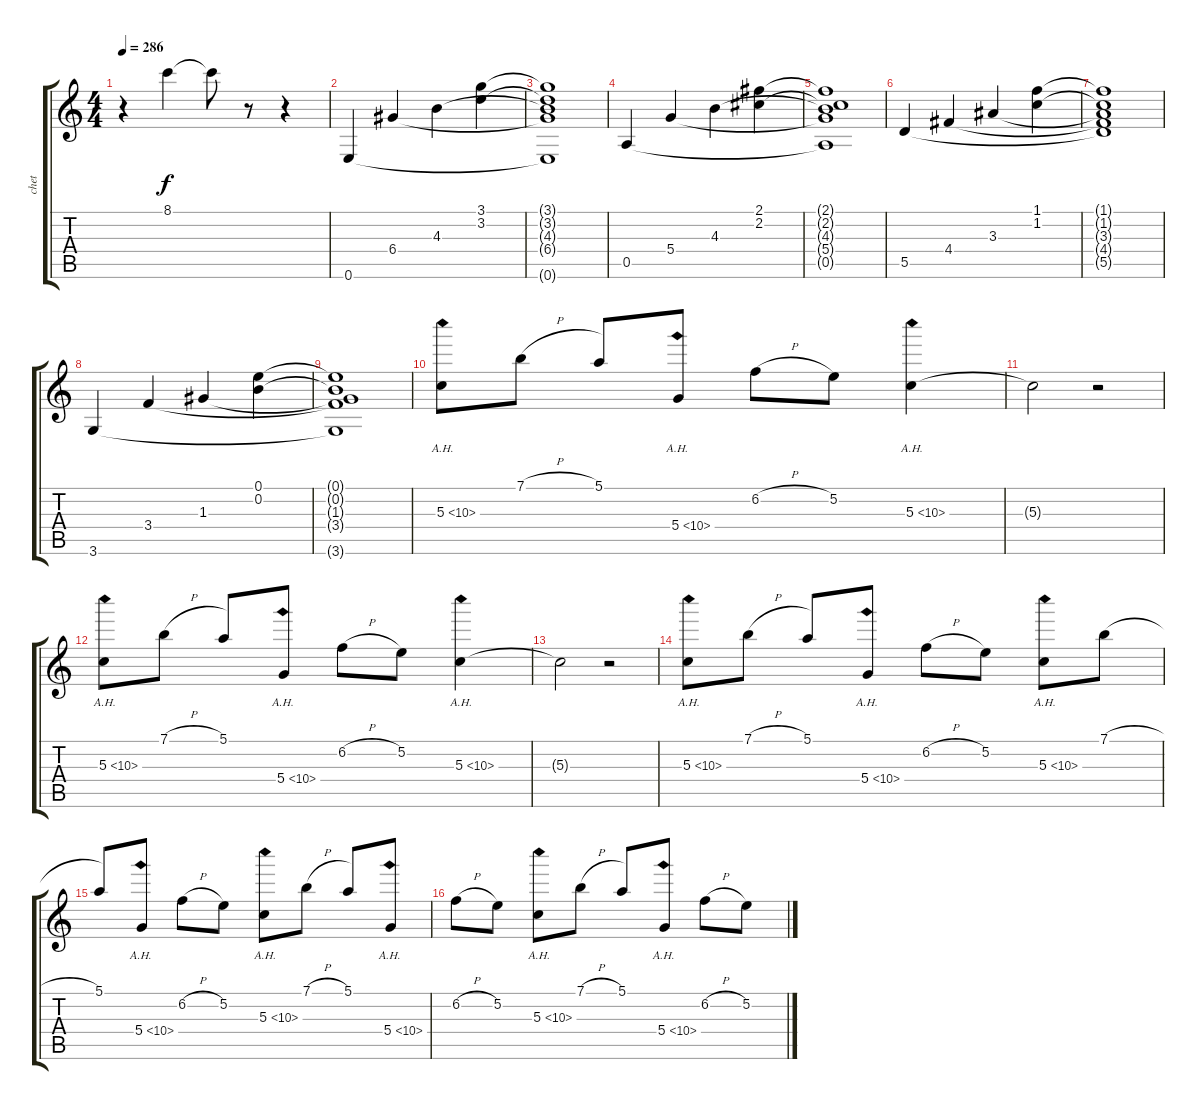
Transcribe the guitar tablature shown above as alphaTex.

\track ("chet" "chet") {instrument acousticguitarnylon}
\staff {score tabs}
\tuning (E4 B3 G3 D3 A2 E2) {hide}
\ts (4 4)
\tempo 286
\clef g2
\ks c
r.4{dy f} 8.1.4 8.1{t}.8 r.8 r.4 |
0.6.4 6.4.4 4.3.4 (3.1 3.2).4 |
(3.1{t} 3.2{t} 4.3{t} 6.4{t} 0.6{t}).1 |
0.5.4 5.4.4 4.3.4 (2.1 2.2).4 |
(2.1{t} 2.2{t} 4.3{t} 5.4{t} 0.5{t}).1 |
5.5.4 4.4.4 3.3.4 (1.1 1.2).4 |
(1.1{t} 1.2{t} 3.3{t} 4.4{t} 5.5{t}).1 |
3.6.4 3.4.4 1.3.4 (0.1 0.2).4 |
(0.1{t} 0.2{t} 1.3{t} 3.4{t} 3.6{t}).1 |
5.3{ah 5}.8 7.1{h}.8 5.1.8 5.4{ah 5}.8 6.2{h}.8 5.2.8 5.3{ah 5}.4 |
5.3{t}.2 r.2 |
5.3{ah 5}.8 7.1{h}.8 5.1.8 5.4{ah 5}.8 6.2{h}.8 5.2.8 5.3{ah 5}.4 |
5.3{t}.2 r.2 |
5.3{ah 5}.8 7.1{h}.8 5.1.8 5.4{ah 5}.8 6.2{h}.8 5.2.8 5.3{ah 5}.8 7.1{h}.8 |
5.1.8 5.4{ah 5}.8 6.2{h}.8 5.2.8 5.3{ah 5}.8 7.1{h}.8 5.1.8 5.4{ah 5}.8 |
6.2{h}.8 5.2.8 5.3{ah 5}.8 7.1{h}.8 5.1.8 5.4{ah 5}.8 6.2{h}.8 5.2.8
